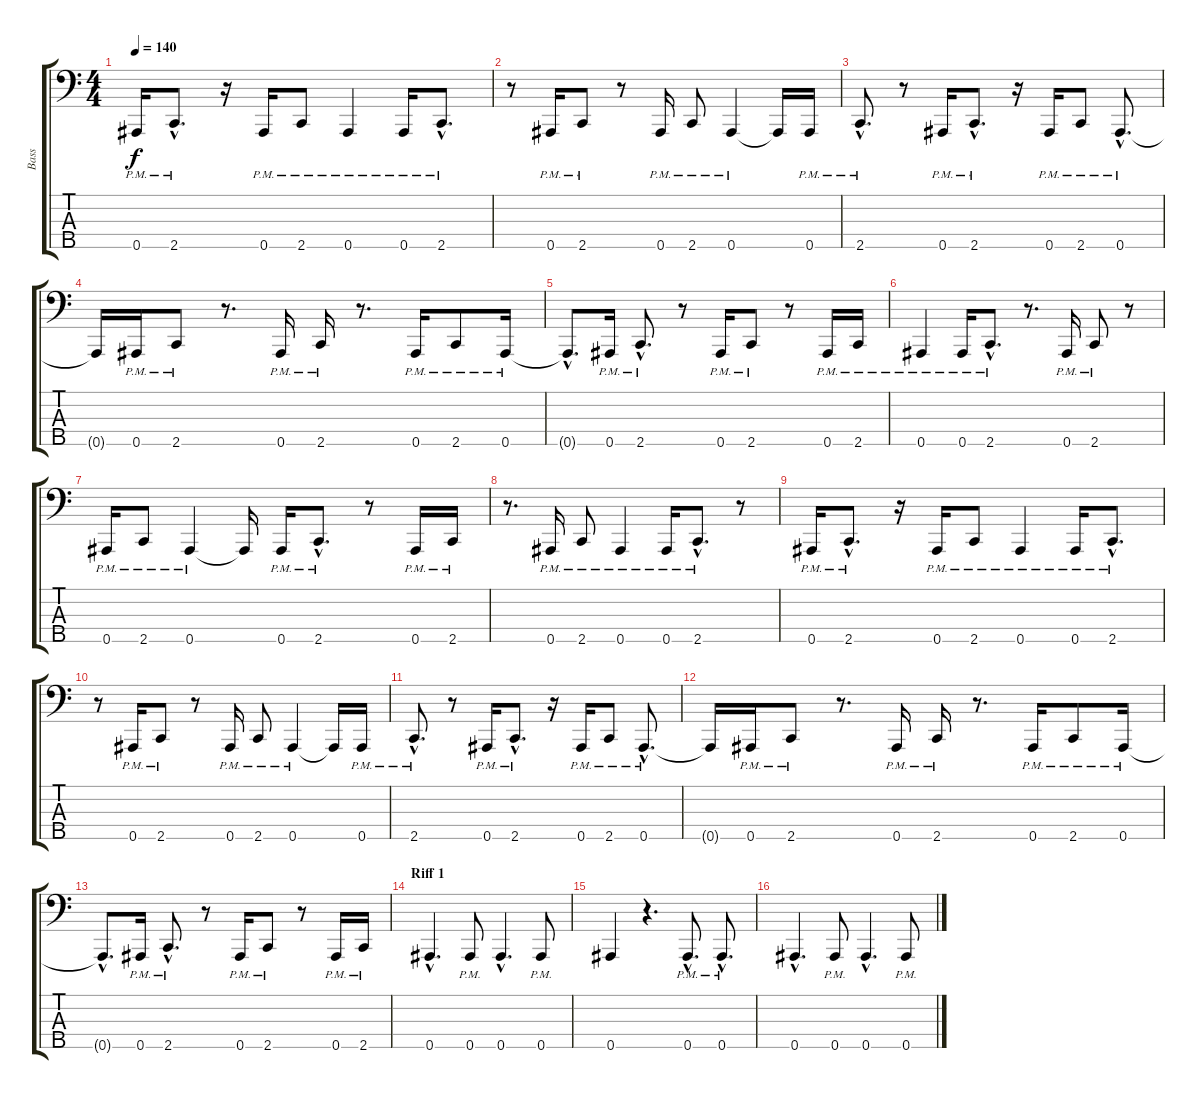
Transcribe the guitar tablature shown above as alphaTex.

\track ("Bass" "Bass") {instrument electricbassfinger}
\staff {score tabs}
\tuning (Gb2 Db2 Ab1 Eb1 Bb0) {hide}
\ts (4 4)
\tempo 140
\clef f4
\ks c
0.5{pm}.16{dy f} 2.5{hac pm}.8{d} r.16 0.5{pm}.16 2.5{pm}.8 0.5{pm}.4 0.5{pm}.16 2.5{hac pm}.8{d} |
r.8 0.5{pm}.16 2.5{pm}.8 r.8 0.5{pm}.16 2.5{pm}.8 0.5{pm}.4 0.5{t}.16 0.5{pm}.16 |
2.5{hac pm}.8{d} r.8 0.5{pm}.16 2.5{hac pm}.8{d} r.16 0.5{pm}.16 2.5{pm}.8 0.5{hac pm}.8{d} |
0.5{t}.16 0.5{pm}.16 2.5{pm}.8 r.8{d} 0.5{pm}.16 2.5{pm}.16 r.8{d} 0.5{pm}.16 2.5{pm}.8 0.5{pm}.16 |
0.5{hac t}.8{d} 0.5{pm}.16 2.5{hac pm}.8{d} r.8 0.5{pm}.16 2.5{pm}.8 r.8 0.5{pm}.16 2.5{pm}.16 |
0.5{pm}.4 0.5{pm}.16 2.5{hac pm}.8{d} r.8{d} 0.5{pm}.16 2.5{pm}.8 r.8 |
0.5{pm}.16 2.5{pm}.8 0.5{pm}.4 0.5{t}.16 0.5{pm}.16 2.5{hac pm}.8{d} r.8 0.5{pm}.16 2.5{pm}.16 |
r.8{d} 0.5{pm}.16 2.5{pm}.8 0.5{pm}.4 0.5{pm}.16 2.5{hac pm}.8{d} r.8 |
0.5{pm}.16 2.5{hac pm}.8{d} r.16 0.5{pm}.16 2.5{pm}.8 0.5{pm}.4 0.5{pm}.16 2.5{hac pm}.8{d} |
r.8 0.5{pm}.16 2.5{pm}.8 r.8 0.5{pm}.16 2.5{pm}.8 0.5{pm}.4 0.5{t}.16 0.5{pm}.16 |
2.5{hac pm}.8{d} r.8 0.5{pm}.16 2.5{hac pm}.8{d} r.16 0.5{pm}.16 2.5{pm}.8 0.5{hac pm}.8{d} |
0.5{t}.16 0.5{pm}.16 2.5{pm}.8 r.8{d} 0.5{pm}.16 2.5{pm}.16 r.8{d} 0.5{pm}.16 2.5{pm}.8 0.5{pm}.16 |
0.5{hac t}.8{d} 0.5{pm}.16 2.5{hac pm}.8{d} r.8 0.5{pm}.16 2.5{pm}.8 r.8 0.5{pm}.16 2.5{pm}.16 |
\section ("" "Riff 1")
0.5{hac}.4{d} 0.5{pm}.8 0.5{hac}.4{d} 0.5{pm}.8 |
0.5.4 r.4{d} 0.5{hac pm}.8{d} 0.5{hac pm}.8{d} |
0.5{hac}.4{d} 0.5{pm}.8 0.5{hac}.4{d} 0.5{pm}.8
